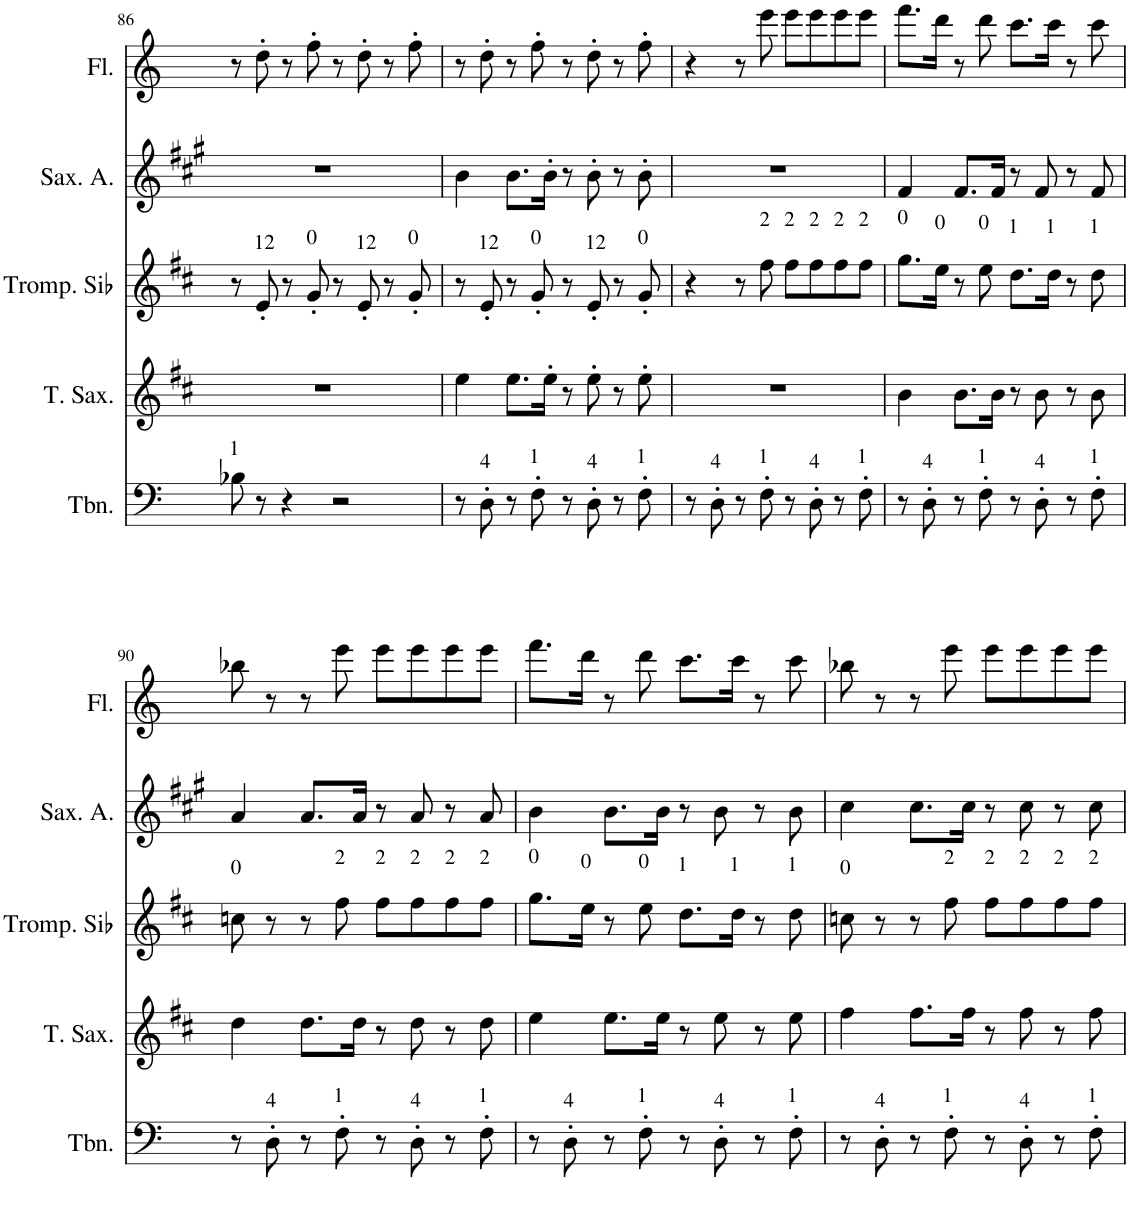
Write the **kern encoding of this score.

**kern	**kern	**kern	**kern	**kern	**kern	**kern
*part7	*part6	*part5	*part4	*part3	*part2	*part1
*staff7	*staff6	*staff5	*staff4	*staff3	*staff2	*staff1
*I"Trombone	*I"Tenor Saxophone	*I"Trompette en Sib	*I"Tuba	*I"Saxophone Soprano	*I"Saxophone Alto	*I"Flute
*I'Tbn.	*I'T. Sax.	*I'Tromp. Sib	*I'Tba.	*I'Sax. S.	*I'Sax. A.	*I'Fl.
!!LO:PB:g=z
*clefF4	*clefG2	*clefG2	*clefF4	*clefG2	*clefG2	*clefG2
*	*Trd8c14	*Trd1c2	*	*Trd1c2	*Trd5c9	*
*k[]	*k[f#c#]	*k[f#c#]	*k[]	*k[f#c#]	*k[f#c#g#]	*k[]
*M4/4	*M4/4	*M4/4	*M4/4	*M4/4	*M4/4	*M4/4
=86	=86	=86	=86	=86	=86	=86
!LO:TX:a:t=1	!	!	!	!	!	!
8B-X\	1r	8r	8.DD'/L	1r	1r	8r
!	!	!LO:TX:a:t=12	!	!	!	!
8r	.	8e'/	.	.	.	8dd'\
.	.	.	16DD'/Jk	.	.	.
4r	.	8r	4r	.	.	8r
!	!	!LO:TX:a:t=0	!	!	!	!
.	.	8g'/	.	.	.	8ff'\
2r	.	8r	8.DD'/L	.	.	8r
!	!	!LO:TX:a:t=12	!	!	!	!
.	.	8e'/	.	.	.	8dd'\
.	.	.	16DD'/Jk	.	.	.
.	.	8r	4r	.	.	8r
!	!	!LO:TX:a:t=0	!	!	!	!
.	.	8g'/	.	.	.	8ff'\
=87	=87	=87	=87	=87	=87	=87
8r	4ee\	8r	8.DD'/L	4e	4b\	8r
!	!	!LO:TX:a:t=12	!	!	!	!
!LO:TX:a:t=4	!	!	!	!	!	!
8D'\	.	8e'/	.	.	.	8dd'\
.	.	.	16DD'/Jk	.	.	.
8r	8.ee\L	8r	4r	8.e/L	8.b\L	8r
!	!	!LO:TX:a:t=0	!	!	!	!
!LO:TX:a:t=1	!	!	!	!	!	!
8F'\	.	8g'/	.	.	.	8ff'\
.	16ee'\Jk	.	.	16e'/Jk	16b'\Jk	.
8r	8r	8r	8.DD'/L	8r	8r	8r
!	!	!LO:TX:a:t=12	!	!	!	!
!LO:TX:a:t=4	!	!	!	!	!	!
8D'\	8ee'\	8e'/	.	8e'	8b'\	8dd'\
.	.	.	16DD'/Jk	.	.	.
8r	8r	8r	4r	8r	8r	8r
!	!	!LO:TX:a:t=0	!	!	!	!
!LO:TX:a:t=1	!	!	!	!	!	!
8F'\	8ee'\	8g'/	.	8e'	8b'\	8ff'\
=88	=88	=88	=88	=88	=88	=88
8r	1r	4r	8.DD'/L	1r	1r	4r
!LO:TX:a:t=4	!	!	!	!	!	!
8D'\	.	.	.	.	.	.
.	.	.	16DD'/Jk	.	.	.
8r	.	8r	4r	.	.	8r
!	!	!LO:TX:a:t=2	!	!	!	!
!LO:TX:a:t=1	!	!	!	!	!	!
8F'\	.	8ff#\	.	.	.	8eee\
!	!	!LO:TX:a:t=2	!	!	!	!
8r	.	8ff#\L	8.DD'/L	.	.	8eee\L
!	!	!LO:TX:a:t=2	!	!	!	!
!LO:TX:a:t=4	!	!	!	!	!	!
8D'\	.	8ff#\	.	.	.	8eee\
.	.	.	16DD'/Jk	.	.	.
!	!	!LO:TX:a:t=2	!	!	!	!
8r	.	8ff#\	4r	.	.	8eee\
!	!	!LO:TX:a:t=2	!	!	!	!
!LO:TX:a:t=1	!	!	!	!	!	!
8F'\	.	8ff#\J	.	.	.	8eee\J
=89	=89	=89	=89	=89	=89	=89
!	!	!LO:TX:a:t=0	!	!	!	!
8r	4b\	8.gg\L	8.DD/L	4g	4f#/	8.fff\L
!LO:TX:a:t=4	!	!	!	!	!	!
8D'\	.	.	.	.	.	.
!	!	!LO:TX:a:t=0	!	!	!	!
.	.	16ee\Jk	16DD/Jk	.	.	16ddd\Jk
8r	8.b\L	8r	8r	8.g/L	8.f#/L	8r
!	!	!LO:TX:a:t=0	!	!	!	!
!LO:TX:a:t=1	!	!	!	!	!	!
8F'\	.	8ee\	8DD	.	.	8ddd\
.	16b\Jk	.	.	16g/Jk	16f#/Jk	.
!	!	!LO:TX:a:t=1	!	!	!	!
8r	8r	8.dd\L	8.AA/L	8r	8r	8.ccc\L
!LO:TX:a:t=4	!	!	!	!	!	!
8D'\	8b\	.	.	8g	8f#/	.
!	!	!LO:TX:a:t=1	!	!	!	!
.	.	16dd\Jk	16AA/Jk	.	.	16ccc\Jk
8r	8r	8r	8r	8r	8r	8r
!	!	!LO:TX:a:t=1	!	!	!	!
!LO:TX:a:t=1	!	!	!	!	!	!
8F'\	8b\	8dd\	8AA	8g	8f#/	8ccc\
!!LO:LB:g=z
=90	=90	=90	=90	=90	=90	=90
!	!	!LO:TX:a:t=0	!	!	!	!
8r	4dd\	8ccn\	8.FF/L	4f#	4a/	8bb-X\
!LO:TX:a:t=4	!	!	!	!	!	!
8D'\	.	8r	.	.	.	8r
.	.	.	16FF/Jk	.	.	.
8r	8.dd\L	8r	8r	8.f#/L	8.a/L	8r
!	!	!LO:TX:a:t=2	!	!	!	!
!LO:TX:a:t=1	!	!	!	!	!	!
8F'\	.	8ff#\	8FF	.	.	8eee\
.	16dd\Jk	.	.	16f#/Jk	16a/Jk	.
!	!	!LO:TX:a:t=2	!	!	!	!
8r	8r	8ff#\L	8.C/L	8r	8r	8eee\L
!	!	!LO:TX:a:t=2	!	!	!	!
!LO:TX:a:t=4	!	!	!	!	!	!
8D'\	8dd\	8ff#\	.	8f#	8a/	8eee\
.	.	.	16C/Jk	.	.	.
!	!	!LO:TX:a:t=2	!	!	!	!
8r	8r	8ff#\	8r	8r	8r	8eee\
!	!	!LO:TX:a:t=2	!	!	!	!
!LO:TX:a:t=1	!	!	!	!	!	!
8F'\	8dd\	8ff#\J	8C	8f#	8a/	8eee\J
=91	=91	=91	=91	=91	=91	=91
!	!	!LO:TX:a:t=0	!	!	!	!
8r	4ee\	8.gg\L	8.DD/L	4g	4b\	8.fff\L
!LO:TX:a:t=4	!	!	!	!	!	!
8D'\	.	.	.	.	.	.
!	!	!LO:TX:a:t=0	!	!	!	!
.	.	16ee\Jk	16DD/Jk	.	.	16ddd\Jk
8r	8.ee\L	8r	8r	8.g/L	8.b\L	8r
!	!	!LO:TX:a:t=0	!	!	!	!
!LO:TX:a:t=1	!	!	!	!	!	!
8F'\	.	8ee\	8DD	.	.	8ddd\
.	16ee\Jk	.	.	16g/Jk	16b\Jk	.
!	!	!LO:TX:a:t=1	!	!	!	!
8r	8r	8.dd\L	8.AA#X/L	8r	8r	8.ccc\L
!LO:TX:a:t=4	!	!	!	!	!	!
8D'\	8ee\	.	.	8g	8b\	.
!	!	!LO:TX:a:t=1	!	!	!	!
.	.	16dd\Jk	16AA#/Jk	.	.	16ccc\Jk
8r	8r	8r	8r	8r	8r	8r
!	!	!LO:TX:a:t=1	!	!	!	!
!LO:TX:a:t=1	!	!	!	!	!	!
8F'\	8ee\	8dd\	8AA#	8g	8b\	8ccc\
=92	=92	=92	=92	=92	=92	=92
!	!	!LO:TX:a:t=0	!	!	!	!
8r	4ff#\	8ccn\	8.GG/L	4a	4cc#\	8bb-X\
!LO:TX:a:t=4	!	!	!	!	!	!
8D'\	.	8r	.	.	.	8r
.	.	.	16GG/Jk	.	.	.
8r	8.ff#\L	8r	8r	8.a/L	8.cc#\L	8r
!	!	!LO:TX:a:t=2	!	!	!	!
!LO:TX:a:t=1	!	!	!	!	!	!
8F'\	.	8ff#\	8GG	.	.	8eee\
.	16ff#\Jk	.	.	16a/Jk	16cc#\Jk	.
!	!	!LO:TX:a:t=2	!	!	!	!
8r	8r	8ff#\L	8.CC/L	8r	8r	8eee\L
!	!	!LO:TX:a:t=2	!	!	!	!
!LO:TX:a:t=4	!	!	!	!	!	!
8D'\	8ff#\	8ff#\	.	8a	8cc#\	8eee\
.	.	.	16CC/Jk	.	.	.
!	!	!LO:TX:a:t=2	!	!	!	!
8r	8r	8ff#\	8r	8r	8r	8eee\
!	!	!LO:TX:a:t=2	!	!	!	!
!LO:TX:a:t=1	!	!	!	!	!	!
8F'\	8ff#\	8ff#\J	8CC	8a	8cc#\	8eee\J
=	=	=	=	=	=	=
*-	*-	*-	*-	*-	*-	*-
